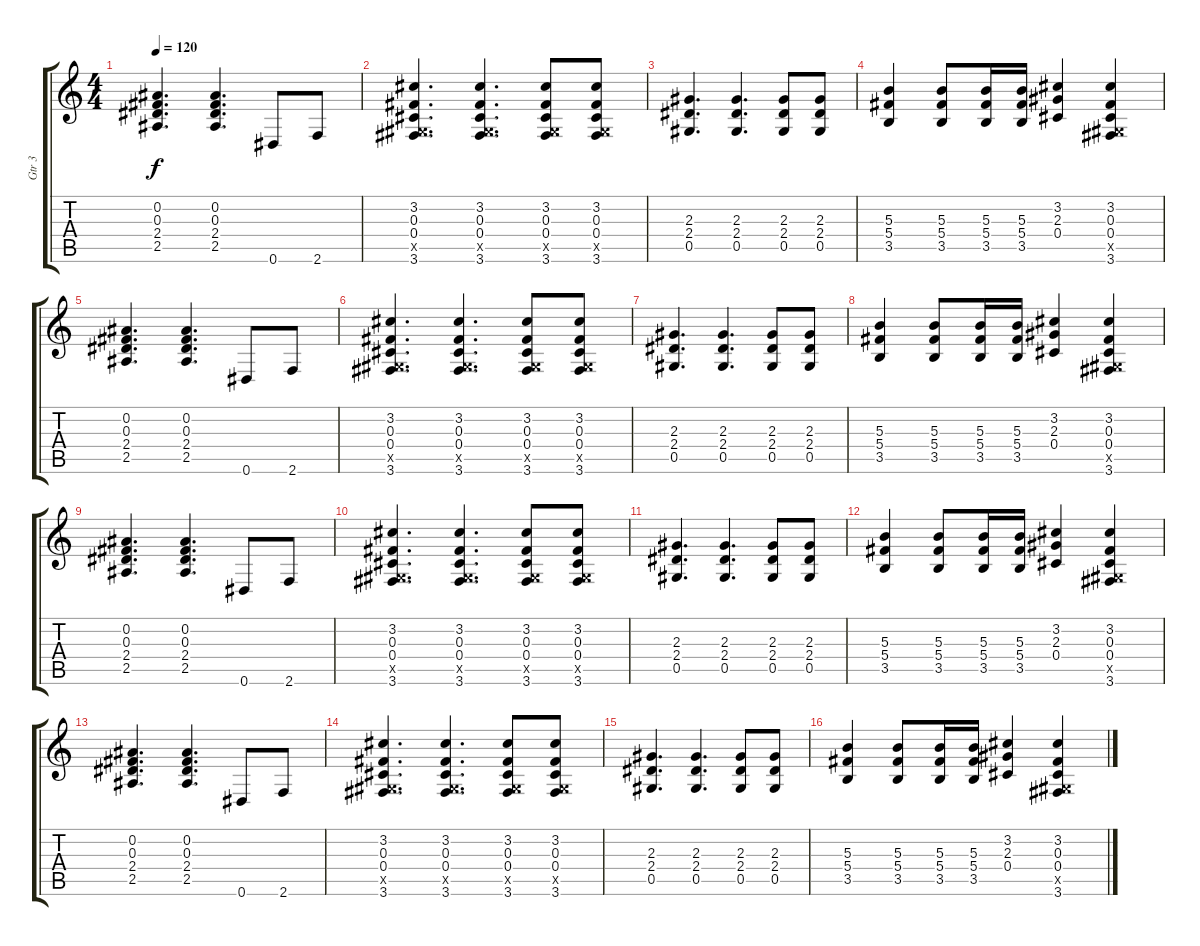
\track ("Gtr 3" "Gtr 3") {instrument acousticguitarsteel}
\staff {score tabs}
\tuning (Eb4 Bb3 Gb3 Db3 Ab2 Eb2) {hide}
\ts (4 4)
\tempo 120
\clef g2
\ks c
(0.2 0.3 2.4 2.5).4{d dy f} (0.2 0.3 2.4 2.5).4{d} 0.6.8 2.6.8 |
(3.2 0.3 0.4 0.5{x} 3.6).4{d} (3.2 0.3 0.4 0.5{x} 3.6).4{d} (3.2 0.3 0.4 0.5{x} 3.6).8 (3.2 0.3 0.4 0.5{x} 3.6).8 |
(2.3 2.4 0.5).4{d} (2.3 2.4 0.5).4{d} (2.3 2.4 0.5).8 (2.3 2.4 0.5).8 |
(5.3 5.4 3.5).4 (5.3 5.4 3.5).8 (5.3 5.4 3.5).16 (5.3 5.4 3.5).16 (3.2 2.3 0.4).4 (3.2 0.3 0.4 0.5{x} 3.6).4 |
(0.2 0.3 2.4 2.5).4{d} (0.2 0.3 2.4 2.5).4{d} 0.6.8 2.6.8 |
(3.2 0.3 0.4 0.5{x} 3.6).4{d} (3.2 0.3 0.4 0.5{x} 3.6).4{d} (3.2 0.3 0.4 0.5{x} 3.6).8 (3.2 0.3 0.4 0.5{x} 3.6).8 |
(2.3 2.4 0.5).4{d} (2.3 2.4 0.5).4{d} (2.3 2.4 0.5).8 (2.3 2.4 0.5).8 |
(5.3 5.4 3.5).4 (5.3 5.4 3.5).8 (5.3 5.4 3.5).16 (5.3 5.4 3.5).16 (3.2 2.3 0.4).4 (3.2 0.3 0.4 0.5{x} 3.6).4 |
(0.2 0.3 2.4 2.5).4{d} (0.2 0.3 2.4 2.5).4{d} 0.6.8 2.6.8 |
(3.2 0.3 0.4 0.5{x} 3.6).4{d} (3.2 0.3 0.4 0.5{x} 3.6).4{d} (3.2 0.3 0.4 0.5{x} 3.6).8 (3.2 0.3 0.4 0.5{x} 3.6).8 |
(2.3 2.4 0.5).4{d} (2.3 2.4 0.5).4{d} (2.3 2.4 0.5).8 (2.3 2.4 0.5).8 |
(5.3 5.4 3.5).4 (5.3 5.4 3.5).8 (5.3 5.4 3.5).16 (5.3 5.4 3.5).16 (3.2 2.3 0.4).4 (3.2 0.3 0.4 0.5{x} 3.6).4 |
(0.2 0.3 2.4 2.5).4{d} (0.2 0.3 2.4 2.5).4{d} 0.6.8 2.6.8 |
(3.2 0.3 0.4 0.5{x} 3.6).4{d} (3.2 0.3 0.4 0.5{x} 3.6).4{d} (3.2 0.3 0.4 0.5{x} 3.6).8 (3.2 0.3 0.4 0.5{x} 3.6).8 |
(2.3 2.4 0.5).4{d} (2.3 2.4 0.5).4{d} (2.3 2.4 0.5).8 (2.3 2.4 0.5).8 |
(5.3 5.4 3.5).4 (5.3 5.4 3.5).8 (5.3 5.4 3.5).16 (5.3 5.4 3.5).16 (3.2 2.3 0.4).4 (3.2 0.3 0.4 0.5{x} 3.6).4
